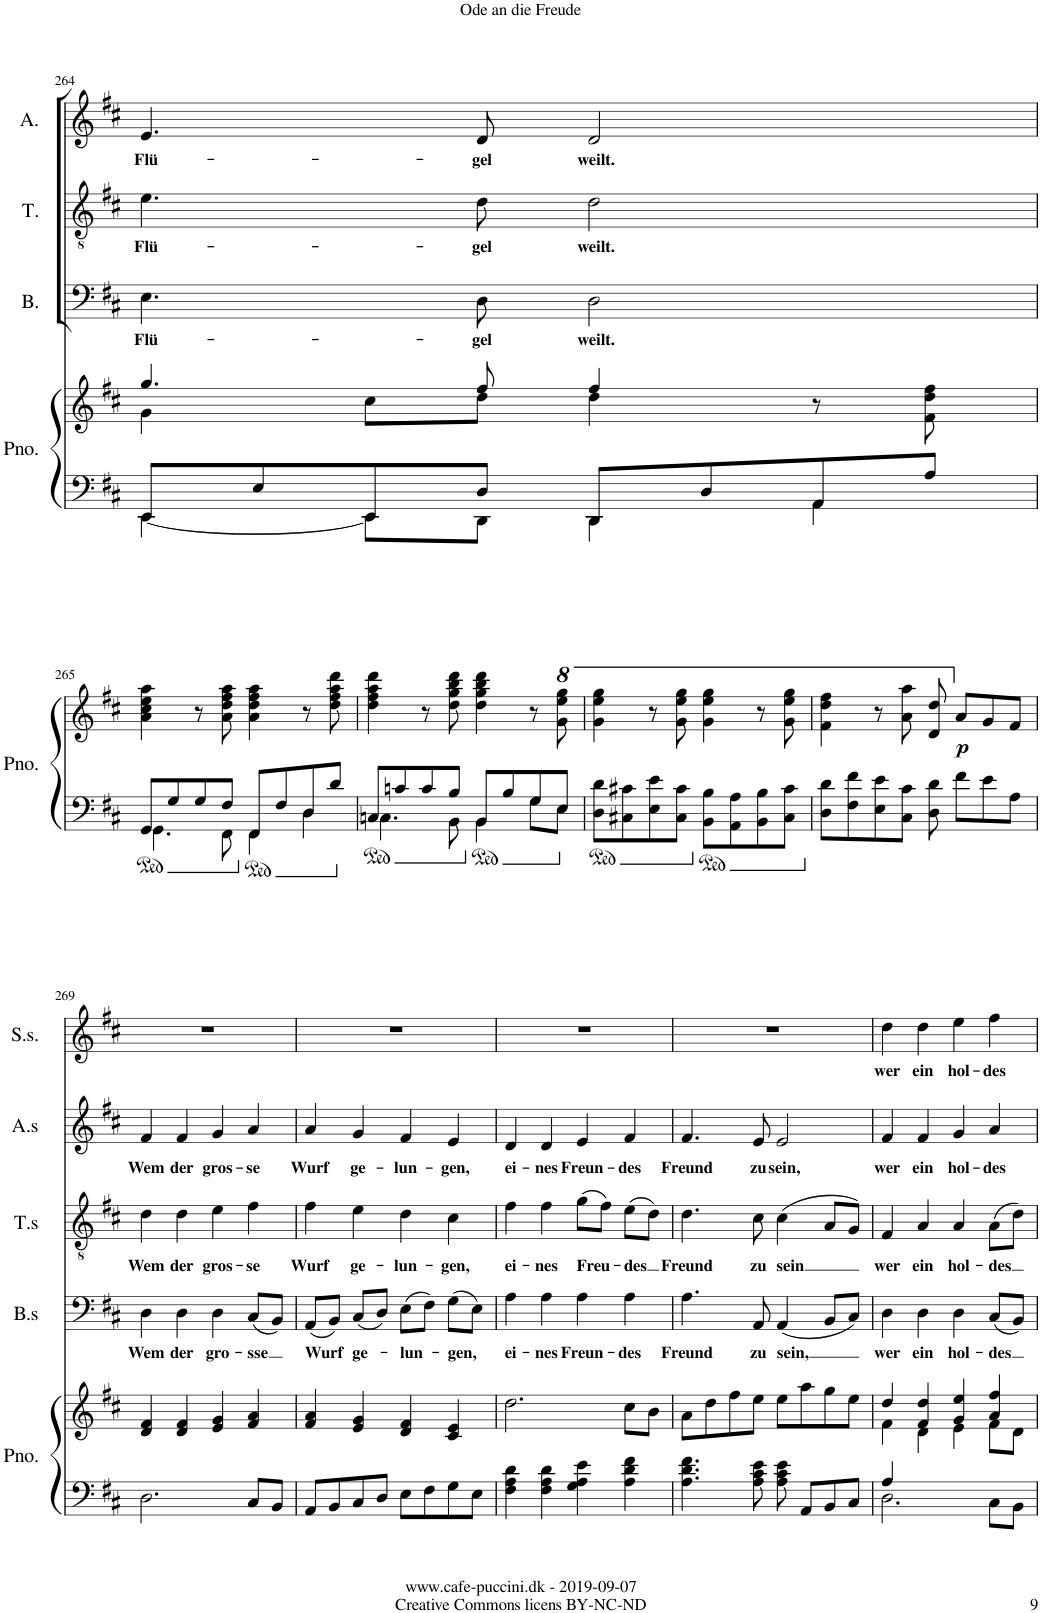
**kern	**kern	**dynam	**kern	**text	**kern	**text	**kern	**text	**kern	**text	**kern	**text	**kern	**text	**kern	**text
*part8	*part8	*part8	*part7	*part7	*part6	*part6	*part5	*part5	*part4	*part4	*part3	*part3	*part2	*part2	*part1	*part1
*staff9	*staff8	*staff8/9	*staff7	*staff7	*staff6	*staff6	*staff5	*staff5	*staff4	*staff4	*staff3	*staff3	*staff2	*staff2	*staff1	*staff1
*I"Piano	*	*	*I"Bass	*	*I"Tenor	*	*I"Alto	*	*I"Bass solo	*	*I"Tenor solo	*	*I"Alto solo	*	*I"Soprano solo	*
*I'Pno.	*	*	*I'B.	*	*I'T.	*	*I'A.	*	*I'B.s	*	*I'T.s	*	*I'A.s	*	*I'S.s.	*
!!LO:PB:g=z
*clefF4	*clefG2	*	*clefF4	*	*clefGv2	*	*clefG2	*	*clefF4	*	*clefGv2	*	*clefG2	*	*clefG2	*
*k[f#c#]	*k[f#c#]	*	*k[f#c#]	*	*k[f#c#]	*	*k[f#c#]	*	*k[f#c#]	*	*k[f#c#]	*	*k[f#c#]	*	*k[f#c#]	*
*M4/4	*M4/4	*	*M4/4	*	*M4/4	*	*M4/4	*	*M4/4	*	*M4/4	*	*M4/4	*	*M4/4	*
*met(c)	*met(c)	*	*met(c)	*	*met(c)	*	*met(c)	*	*met(c)	*	*met(c)	*	*met(c)	*	*met(c)	*
=264	=264	=264	=264	=264	=264	=264	=264	=264	=264	=264	=264	=264	=264	=264	=264	=264
*^	*^	*	*	*	*	*	*	*	*	*	*	*	*	*	*	*
!	!	!	!	!	!	!LO:LY:b	!	!LO:LY:b	!	!LO:LY:b	!	!	!	!	!	!	!	!
8EE/L	[4EE\	4.gg/	4g\	.	4.E\	Flü-	4.e\	Flü-	4.e/	Flü-	1r	.	1r	.	1r	.	1r	.
8E/	.	.	.	.	.	.	.	.	.	.	.	.	.	.	.	.	.	.
8EE/	8EE\L]	.	8cc#\L	.	.	.	.	.	.	.	.	.	.	.	.	.	.	.
!	!	!	!	!	!	!LO:LY:b	!	!LO:LY:b	!	!LO:LY:b	!	!	!	!	!	!	!	!
8D/J	8DD\J	8ff#/	8dd\J	.	8D\	-gel	8d\	-gel	8d/	-gel	.	.	.	.	.	.	.	.
!	!	!	!	!	!	!LO:LY:b	!	!LO:LY:b	!	!LO:LY:b	!	!	!	!	!	!	!	!
8DD/L	4DD\	4ff#/	4dd\	.	2D\	weilt.	2d\	weilt.	2d/	weilt.	.	.	.	.	.	.	.	.
8D/	.	.	.	.	.	.	.	.	.	.	.	.	.	.	.	.	.	.
8AA/	4AA\	8r	4ryy	.	.	.	.	.	.	.	.	.	.	.	.	.	.	.
8A/J	.	8f#\ 8dd\ 8ff#\	.	.	.	.	.	.	.	.	.	.	.	.	.	.	.	.
*	*	*v	*v	*	*	*	*	*	*	*	*	*	*	*	*	*	*	*
!!LO:LB:g=z
=265	=265	=265	=265	=265	=265	=265	=265	=265	=265	=265	=265	=265	=265	=265	=265	=265	=265
8GG/L	4.GG\	4a\ 4cc#\ 4ee\ 4aa\	.	1r	.	1r	.	1r	.	1r	.	1r	.	1r	.	1r	.
8G/	.	.	.	.	.	.	.	.	.	.	.	.	.	.	.	.	.
8G/	.	8r	.	.	.	.	.	.	.	.	.	.	.	.	.	.	.
8F#/J	8FF#\	8a\ 8dd\ 8ff#\ 8aa\	.	.	.	.	.	.	.	.	.	.	.	.	.	.	.
8FF#/L	4FF#\	4a\ 4dd\ 4ff#\ 4aa\	.	.	.	.	.	.	.	.	.	.	.	.	.	.	.
8F#/	.	.	.	.	.	.	.	.	.	.	.	.	.	.	.	.	.
8D/	4D\	8r	.	.	.	.	.	.	.	.	.	.	.	.	.	.	.
8d/J	.	8dd\ 8ff#\ 8aa\ 8ddd\	.	.	.	.	.	.	.	.	.	.	.	.	.	.	.
=266	=266	=266	=266	=266	=266	=266	=266	=266	=266	=266	=266	=266	=266	=266	=266	=266	=266
8Cn/L	4.Cn\	4dd\ 4ff#\ 4aa\ 4ddd\	.	1r	.	1r	.	1r	.	1r	.	1r	.	1r	.	1r	.
8cn/	.	.	.	.	.	.	.	.	.	.	.	.	.	.	.	.	.
8c/	.	8r	.	.	.	.	.	.	.	.	.	.	.	.	.	.	.
8B/J	8BB\	8dd\ 8gg\ 8bb\ 8ddd\	.	.	.	.	.	.	.	.	.	.	.	.	.	.	.
8BB/L	4BB\	4dd\ 4gg\ 4bb\ 4ddd\	.	.	.	.	.	.	.	.	.	.	.	.	.	.	.
8B/	.	.	.	.	.	.	.	.	.	.	.	.	.	.	.	.	.
8G/	8G\L	8r	.	.	.	.	.	.	.	.	.	.	.	.	.	.	.
*	*	*8va	*	*	*	*	*	*	*	*	*	*	*	*	*	*	*
8E/J	8E\J	8gg\ 8eee\ 8ggg\	.	.	.	.	.	.	.	.	.	.	.	.	.	.	.
*v	*v	*	*	*	*	*	*	*	*	*	*	*	*	*	*	*	*
=267	=267	=267	=267	=267	=267	=267	=267	=267	=267	=267	=267	=267	=267	=267	=267	=267
8D\ 8d\L	4gg\ 4eee\ 4ggg\	.	1r	.	1r	.	1r	.	1r	.	1r	.	1r	.	1r	.
8C#X\ 8c#X\	.	.	.	.	.	.	.	.	.	.	.	.	.	.	.	.
8E\ 8e\	8r	.	.	.	.	.	.	.	.	.	.	.	.	.	.	.
8C#\ 8c#\J	8gg\ 8eee\ 8ggg\	.	.	.	.	.	.	.	.	.	.	.	.	.	.	.
8BB\ 8B\L	4gg\ 4eee\ 4ggg\	.	.	.	.	.	.	.	.	.	.	.	.	.	.	.
8AA\ 8A\	.	.	.	.	.	.	.	.	.	.	.	.	.	.	.	.
8BB\ 8B\	8r	.	.	.	.	.	.	.	.	.	.	.	.	.	.	.
8C#\ 8c#\J	8gg\ 8eee\ 8ggg\	.	.	.	.	.	.	.	.	.	.	.	.	.	.	.
=268	=268	=268	=268	=268	=268	=268	=268	=268	=268	=268	=268	=268	=268	=268	=268	=268
8D\ 8d\L	4ff#\ 4ddd\ 4fff#\	.	1r	.	1r	.	1r	.	1r	.	1r	.	1r	.	1r	.
8F#\ 8f#\	.	.	.	.	.	.	.	.	.	.	.	.	.	.	.	.
8E\ 8e\	8r	.	.	.	.	.	.	.	.	.	.	.	.	.	.	.
8C#\ 8c#\J	8aa\ 8aaa\	.	.	.	.	.	.	.	.	.	.	.	.	.	.	.
8D\ 8d\	8dd/ 8ddd/	.	.	.	.	.	.	.	.	.	.	.	.	.	.	.
*	*X8va	*	*	*	*	*	*	*	*	*	*	*	*	*	*	*
!	!	!LO:DY:b	!	!	!	!	!	!	!	!	!	!	!	!	!	!
8f#\L	8a/L	p	.	.	.	.	.	.	.	.	.	.	.	.	.	.
8e\	8g/	.	.	.	.	.	.	.	.	.	.	.	.	.	.	.
8A\J	8f#/J	.	.	.	.	.	.	.	.	.	.	.	.	.	.	.
!!LO:LB:g=z
=269	=269	=269	=269	=269	=269	=269	=269	=269	=269	=269	=269	=269	=269	=269	=269	=269
!	!	!	!	!	!	!	!	!	!	!LO:LY:b	!	!LO:LY:b	!	!LO:LY:b	!	!
2.D\	4d/ 4f#/	.	1r	.	1r	.	1r	.	4D\	Wem	4d\	Wem	4f#/	Wem	1r	.
!	!	!	!	!	!	!	!	!	!	!LO:LY:b	!	!LO:LY:b	!	!LO:LY:b	!	!
.	4d/ 4f#/	.	.	.	.	.	.	.	4D\	der	4d\	der	4f#/	der	.	.
!	!	!	!	!	!	!	!	!	!	!LO:LY:b	!	!LO:LY:b	!	!LO:LY:b	!	!
.	4e/ 4g/	.	.	.	.	.	.	.	4D\	gro-	4e\	gros-	4g/	gros-	.	.
!	!	!	!	!	!	!	!	!	!	!LO:LY:b	!	!LO:LY:b	!	!LO:LY:b	!	!
8C#/L	4f#/ 4a/	.	.	.	.	.	.	.	(8C#/L	-sse	4f#\	-se	4a/	-se	.	.
8BB/J	.	.	.	.	.	.	.	.	8BB/J)	.	.	.	.	.	.	.
=270	=270	=270	=270	=270	=270	=270	=270	=270	=270	=270	=270	=270	=270	=270	=270	=270
!	!	!	!	!	!	!	!	!	!	!LO:LY:b	!	!LO:LY:b	!	!LO:LY:b	!	!
8AA/L	4f#/ 4a/	.	1r	.	1r	.	1r	.	(8AA/L	Wurf	4f#\	Wurf	4a/	Wurf	1r	.
8BB/	.	.	.	.	.	.	.	.	8BB/J)	.	.	.	.	.	.	.
!	!	!	!	!	!	!	!	!	!	!LO:LY:b	!	!LO:LY:b	!	!LO:LY:b	!	!
8C#/	4e/ 4g/	.	.	.	.	.	.	.	(8C#/L	ge-	4e\	ge-	4g/	ge-	.	.
8D/J	.	.	.	.	.	.	.	.	8D/J)	.	.	.	.	.	.	.
!	!	!	!	!	!	!	!	!	!	!LO:LY:b	!	!LO:LY:b	!	!LO:LY:b	!	!
8E\L	4d/ 4f#/	.	.	.	.	.	.	.	(8E\L	-lun-	4d\	-lun-	4f#/	-lun-	.	.
8F#\	.	.	.	.	.	.	.	.	8F#\J)	.	.	.	.	.	.	.
!	!	!	!	!	!	!	!	!	!	!LO:LY:b	!	!LO:LY:b	!	!LO:LY:b	!	!
8G\	4c#/ 4e/	.	.	.	.	.	.	.	(8G\L	-gen,	4c#\	-gen,	4e/	-gen,	.	.
8E\J	.	.	.	.	.	.	.	.	8E\J)	.	.	.	.	.	.	.
=271	=271	=271	=271	=271	=271	=271	=271	=271	=271	=271	=271	=271	=271	=271	=271	=271
!	!	!	!	!	!	!	!	!	!	!LO:LY:b	!	!LO:LY:b	!	!LO:LY:b	!	!
4F#\ 4A\ 4d\	2.dd\	.	1r	.	1r	.	1r	.	4A\	ei-	4f#\	ei-	4d/	ei-	1r	.
!	!	!	!	!	!	!	!	!	!	!LO:LY:b	!	!LO:LY:b	!	!LO:LY:b	!	!
4F#\ 4A\ 4d\	.	.	.	.	.	.	.	.	4A\	-nes	4f#\	-nes	4d/	-nes	.	.
!	!	!	!	!	!	!	!	!	!	!LO:LY:b	!	!LO:LY:b	!	!LO:LY:b	!	!
4G\ 4A\ 4e\	.	.	.	.	.	.	.	.	4A\	Freun-	(8g\L	Freu-	4e/	Freun-	.	.
.	.	.	.	.	.	.	.	.	.	.	8f#\J)	.	.	.	.	.
!	!	!	!	!	!	!	!	!	!	!LO:LY:b	!	!LO:LY:b	!	!LO:LY:b	!	!
4A\ 4d\ 4f#\	8cc#\L	.	.	.	.	.	.	.	4A\	-des	(8e\L	-des	4f#/	-des	.	.
.	8b\J	.	.	.	.	.	.	.	.	.	8d\J)	.	.	.	.	.
=272	=272	=272	=272	=272	=272	=272	=272	=272	=272	=272	=272	=272	=272	=272	=272	=272
!	!	!	!	!	!	!	!	!	!	!LO:LY:b	!	!LO:LY:b	!	!LO:LY:b	!	!
4.A\ 4.d\ 4.f#\	8a\L	.	1r	.	1r	.	1r	.	4.A\	Freund	4.d\	Freund	4.f#/	Freund	1r	.
.	8dd\	.	.	.	.	.	.	.	.	.	.	.	.	.	.	.
.	8ff#\	.	.	.	.	.	.	.	.	.	.	.	.	.	.	.
!	!	!	!	!	!	!	!	!	!	!LO:LY:b	!	!LO:LY:b	!	!LO:LY:b	!	!
8A\ 8c#\ 8e\	8ee\J	.	.	.	.	.	.	.	8AA/	zu	8c#\	zu	8e/	zu	.	.
!	!	!	!	!	!	!	!	!	!	!LO:LY:b	!	!LO:LY:b	!	!LO:LY:b	!	!
8A\ 8c#\ 8e\	8ee\L	.	.	.	.	.	.	.	(4AA/	sein,	(4c#\	sein	2e'/	sein,	.	.
8AA/L	8aa\	.	.	.	.	.	.	.	.	.	.	.	.	.	.	.
8BB/	8gg\	.	.	.	.	.	.	.	8BB/L	.	8A/L	.	.	.	.	.
8C#/J	8ee\J	.	.	.	.	.	.	.	8C#'/J)	.	8G'/J)	.	.	.	.	.
=273	=273	=273	=273	=273	=273	=273	=273	=273	=273	=273	=273	=273	=273	=273	=273	=273
*^	*^	*	*	*	*	*	*	*	*	*	*	*	*	*	*	*
!	!	!	!	!	!	!	!	!	!	!	!	!LO:LY:b	!	!LO:LY:b	!	!LO:LY:b	!	!LO:LY:b
4A/	2.D\	4dd/	4f#\	.	1r	.	1r	.	1r	.	4D\	wer	4F#/	wer	4f#/	wer	4dd\	wer
!	!	!	!	!	!	!	!	!	!	!	!	!LO:LY:b	!	!LO:LY:b	!	!LO:LY:b	!	!LO:LY:b
2ryy	.	4f#/ 4dd/	4d\	.	.	.	.	.	.	.	4D\	ein	4A/	ein	4f#/	ein	4dd\	ein
!	!	!	!	!	!	!	!	!	!	!	!	!LO:LY:b	!	!LO:LY:b	!	!LO:LY:b	!	!LO:LY:b
.	.	4g/ 4ee/	4e\	.	.	.	.	.	.	.	4D\	hol-	4A/	hol-	4g/	hol-	4ee\	hol-
!	!	!	!	!	!	!	!	!	!	!	!	!LO:LY:b	!	!LO:LY:b	!	!LO:LY:b	!	!LO:LY:b
4ryy	8C#\L	4a/ 4ff#/	8f#\L	.	.	.	.	.	.	.	(8C#/L	-des	(8A\L	-des	4a/	-des	4ff#\	-des
.	8BB\J	.	8d\J	.	.	.	.	.	.	.	8BB/J)	.	8d\J)	.	.	.	.	.
*v	*v	*	*	*	*	*	*	*	*	*	*	*	*	*	*	*	*	*
*	*v	*v	*	*	*	*	*	*	*	*	*	*	*	*	*	*	*
=	=	=	=	=	=	=	=	=	=	=	=	=	=	=	=	=
*-	*-	*-	*-	*-	*-	*-	*-	*-	*-	*-	*-	*-	*-	*-	*-	*-
